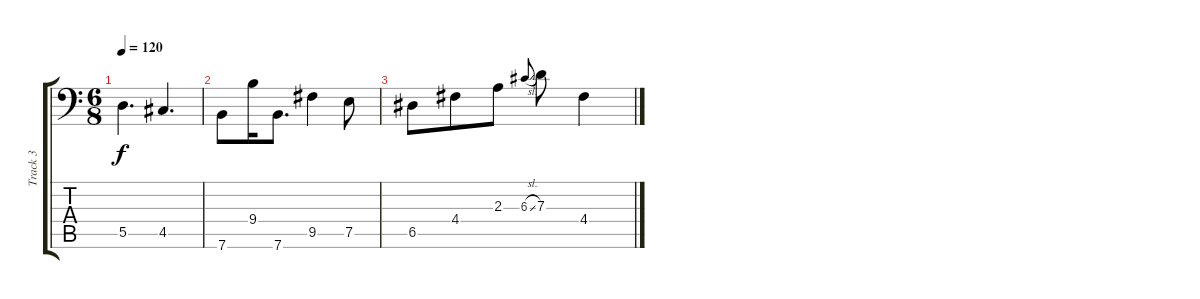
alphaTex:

\track ("Track 3" "Track 3") {instrument acousticbass}
\staff {score tabs}
\tuning (E3 B2 G2 D2 A1 E1) {hide}
\ts (6 8)
\tempo 120
\clef f4
\ks c
5.5.4{d dy f} 4.5.4{d} |
7.6.8 9.4.16 7.6.8{d} 9.5.4 7.5.8 |
6.5.8 4.4.8 2.3.8 6.3{sl}.8{gr onbeat} 7.3.8 4.4.4
